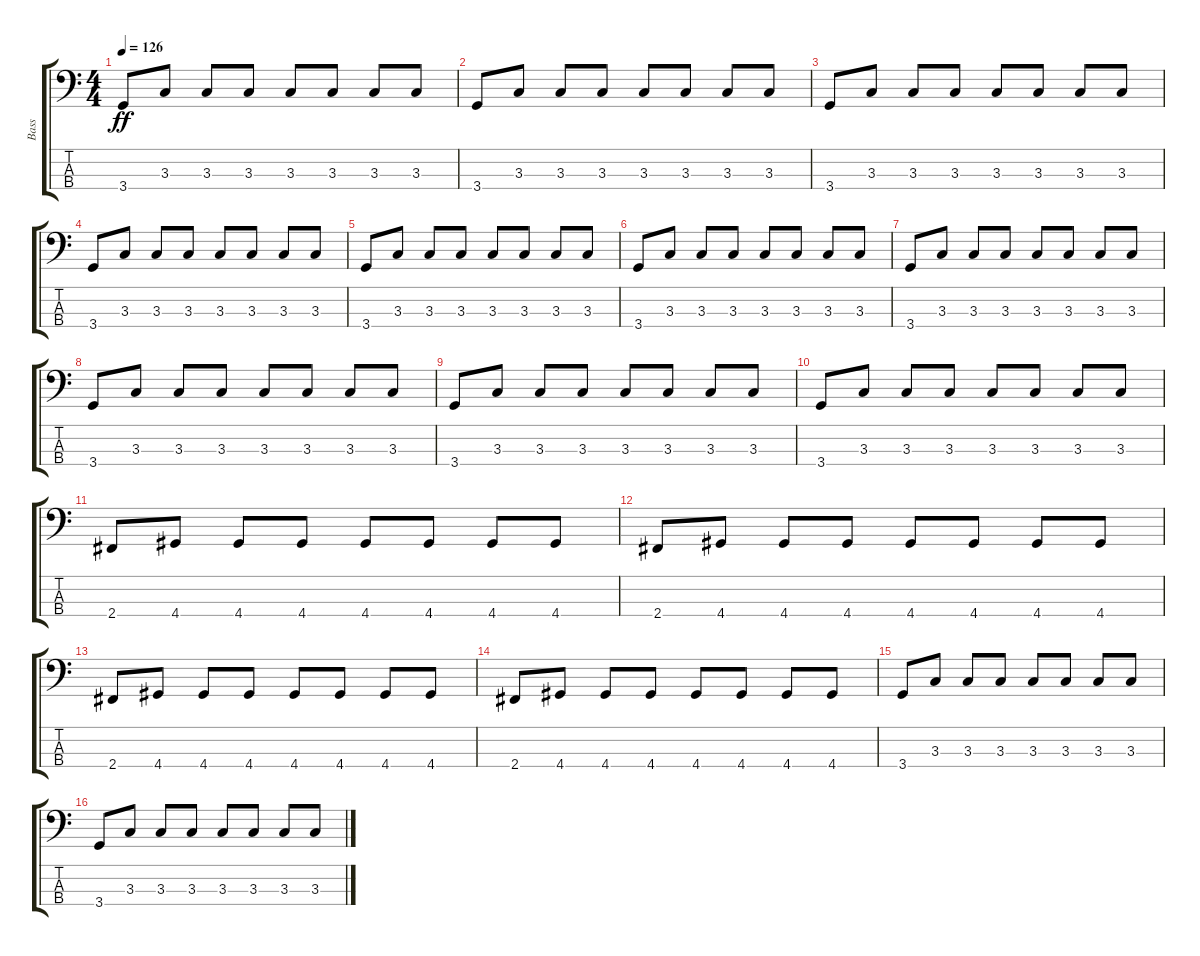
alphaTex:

\track ("Bass" "Bass") {instrument electricbassfinger}
\staff {score tabs}
\tuning (G2 D2 A1 E1) {hide}
\ts (4 4)
\tempo 126
\clef f4
\ks c
3.4.8{dy ff} 3.3.8 3.3.8 3.3.8 3.3.8 3.3.8 3.3.8 3.3.8 |
3.4.8 3.3.8 3.3.8 3.3.8 3.3.8 3.3.8 3.3.8 3.3.8 |
3.4.8 3.3.8 3.3.8 3.3.8 3.3.8 3.3.8 3.3.8 3.3.8 |
3.4.8 3.3.8 3.3.8 3.3.8 3.3.8 3.3.8 3.3.8 3.3.8 |
3.4.8 3.3.8 3.3.8 3.3.8 3.3.8 3.3.8 3.3.8 3.3.8 |
3.4.8 3.3.8 3.3.8 3.3.8 3.3.8 3.3.8 3.3.8 3.3.8 |
3.4.8 3.3.8 3.3.8 3.3.8 3.3.8 3.3.8 3.3.8 3.3.8 |
3.4.8 3.3.8 3.3.8 3.3.8 3.3.8 3.3.8 3.3.8 3.3.8 |
3.4.8 3.3.8 3.3.8 3.3.8 3.3.8 3.3.8 3.3.8 3.3.8 |
3.4.8 3.3.8 3.3.8 3.3.8 3.3.8 3.3.8 3.3.8 3.3.8 |
2.4.8 4.4.8 4.4.8 4.4.8 4.4.8 4.4.8 4.4.8 4.4.8 |
2.4.8 4.4.8 4.4.8 4.4.8 4.4.8 4.4.8 4.4.8 4.4.8 |
2.4.8 4.4.8 4.4.8 4.4.8 4.4.8 4.4.8 4.4.8 4.4.8 |
2.4.8 4.4.8 4.4.8 4.4.8 4.4.8 4.4.8 4.4.8 4.4.8 |
3.4.8 3.3.8 3.3.8 3.3.8 3.3.8 3.3.8 3.3.8 3.3.8 |
3.4.8 3.3.8 3.3.8 3.3.8 3.3.8 3.3.8 3.3.8 3.3.8
